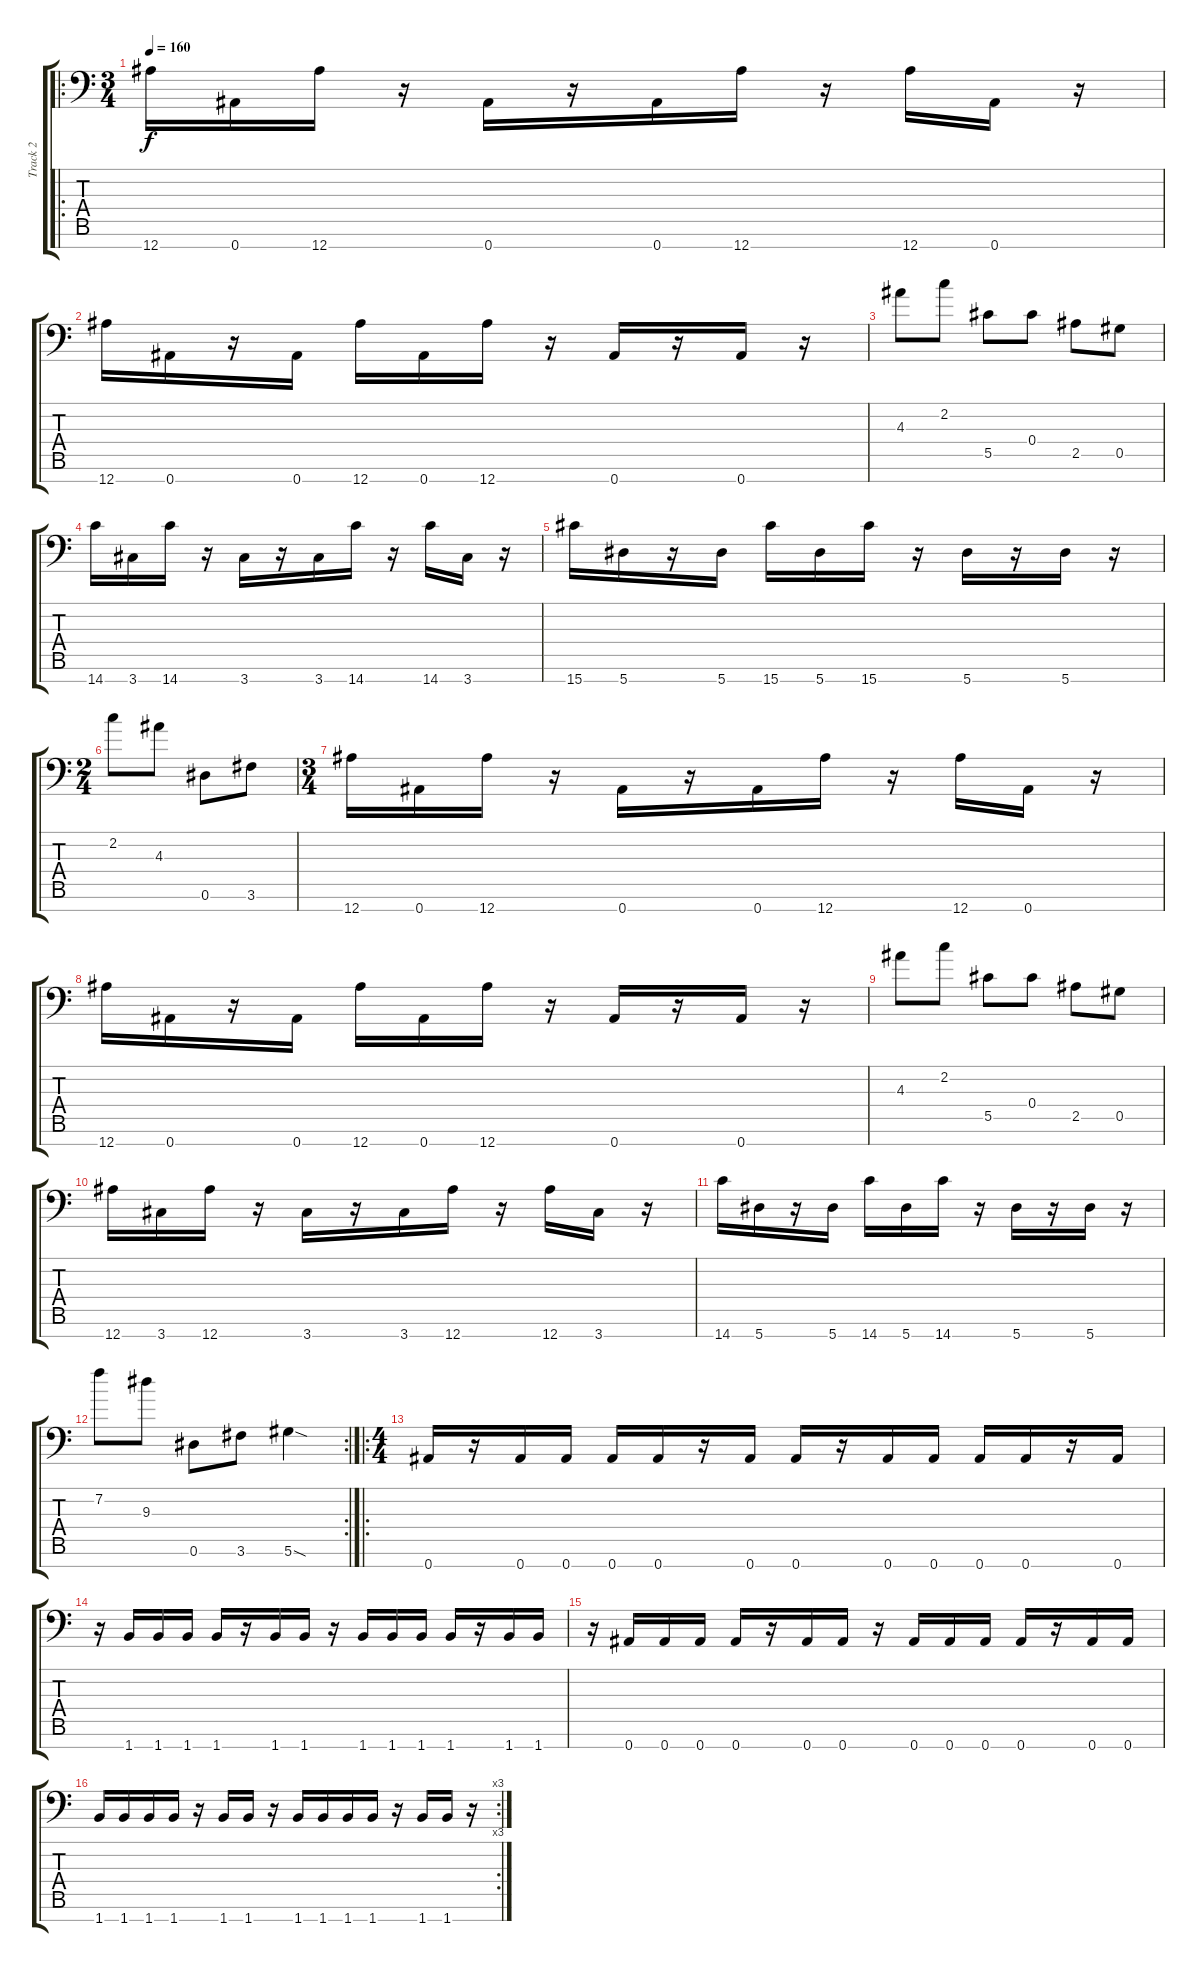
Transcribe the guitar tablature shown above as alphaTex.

\track ("Track 2" "Track 2") {instrument distortionguitar}
\staff {score tabs}
\tuning (Eb4 Bb3 Gb3 Db3 Ab2 Eb2 Bb1) {hide}
\ro
\ts (3 4)
\tempo 160
\clef f4
\ks c
12.7.16{dy f} 0.7.16 12.7.16 r.16 0.7.16 r.16 0.7.16 12.7.16 r.16 12.7.16 0.7.16 r.16 |
12.7.16 0.7.16 r.16 0.7.16 12.7.16 0.7.16 12.7.16 r.16 0.7.16 r.16 0.7.16 r.16 |
4.3.8 2.2.8 5.5.8 0.4.8 2.5.8 0.5.8 |
14.7.16 3.7.16 14.7.16 r.16 3.7.16 r.16 3.7.16 14.7.16 r.16 14.7.16 3.7.16 r.16 |
15.7.16 5.7.16 r.16 5.7.16 15.7.16 5.7.16 15.7.16 r.16 5.7.16 r.16 5.7.16 r.16 |
\ts (2 4)
2.2.8 4.3.8 0.6.8 3.6.8 |
\ts (3 4)
12.7.16 0.7.16 12.7.16 r.16 0.7.16 r.16 0.7.16 12.7.16 r.16 12.7.16 0.7.16 r.16 |
12.7.16 0.7.16 r.16 0.7.16 12.7.16 0.7.16 12.7.16 r.16 0.7.16 r.16 0.7.16 r.16 |
4.3.8 2.2.8 5.5.8 0.4.8 2.5.8 0.5.8 |
12.7.16 3.7.16 12.7.16 r.16 3.7.16 r.16 3.7.16 12.7.16 r.16 12.7.16 3.7.16 r.16 |
14.7.16 5.7.16 r.16 5.7.16 14.7.16 5.7.16 14.7.16 r.16 5.7.16 r.16 5.7.16 r.16 |
\rc 2
7.2.8 9.3.8 0.6.8 3.6.8 5.6{sod}.4 |
\ro
\ts (4 4)
0.7.16 r.16 0.7.16 0.7.16 0.7.16 0.7.16 r.16 0.7.16 0.7.16 r.16 0.7.16 0.7.16 0.7.16 0.7.16 r.16 0.7.16 |
r.16 1.7.16 1.7.16 1.7.16 1.7.16 r.16 1.7.16 1.7.16 r.16 1.7.16 1.7.16 1.7.16 1.7.16 r.16 1.7.16 1.7.16 |
r.16 0.7.16 0.7.16 0.7.16 0.7.16 r.16 0.7.16 0.7.16 r.16 0.7.16 0.7.16 0.7.16 0.7.16 r.16 0.7.16 0.7.16 |
\rc 3
1.7.16 1.7.16 1.7.16 1.7.16 r.16 1.7.16 1.7.16 r.16 1.7.16 1.7.16 1.7.16 1.7.16 r.16 1.7.16 1.7.16 r.16
